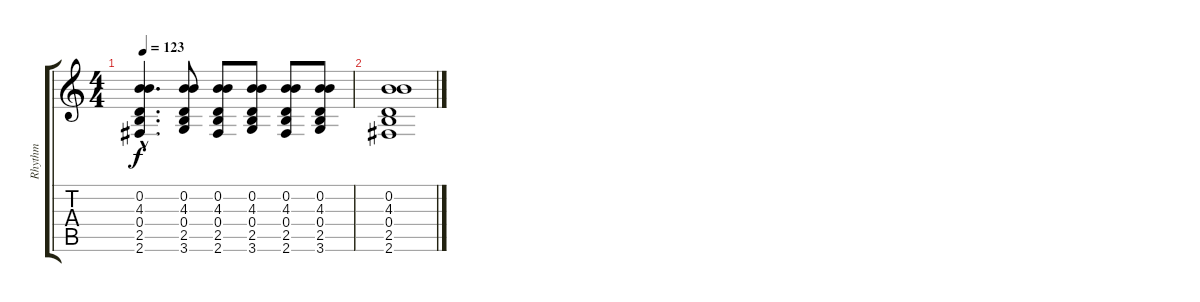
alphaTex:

\track ("Rhythm" "Rhythm") {instrument acousticguitarsteel}
\staff {score tabs}
\tuning (E4 B3 G3 D3 A2 E2) {hide}
\ts (4 4)
\tempo 123
\clef g2
\ks c
(0.2{hac} 4.3{hac} 0.4{hac} 2.5{hac} 2.6{hac}).4{d dy f} (0.2 4.3 0.4 2.5 3.6).8 (0.2 4.3 0.4 2.5 2.6).8 (0.2 4.3 0.4 2.5 3.6).8 (0.2 4.3 0.4 2.5 2.6).8 (0.2 4.3 0.4 2.5 3.6).8 |
(0.2 4.3 0.4 2.5 2.6).1
